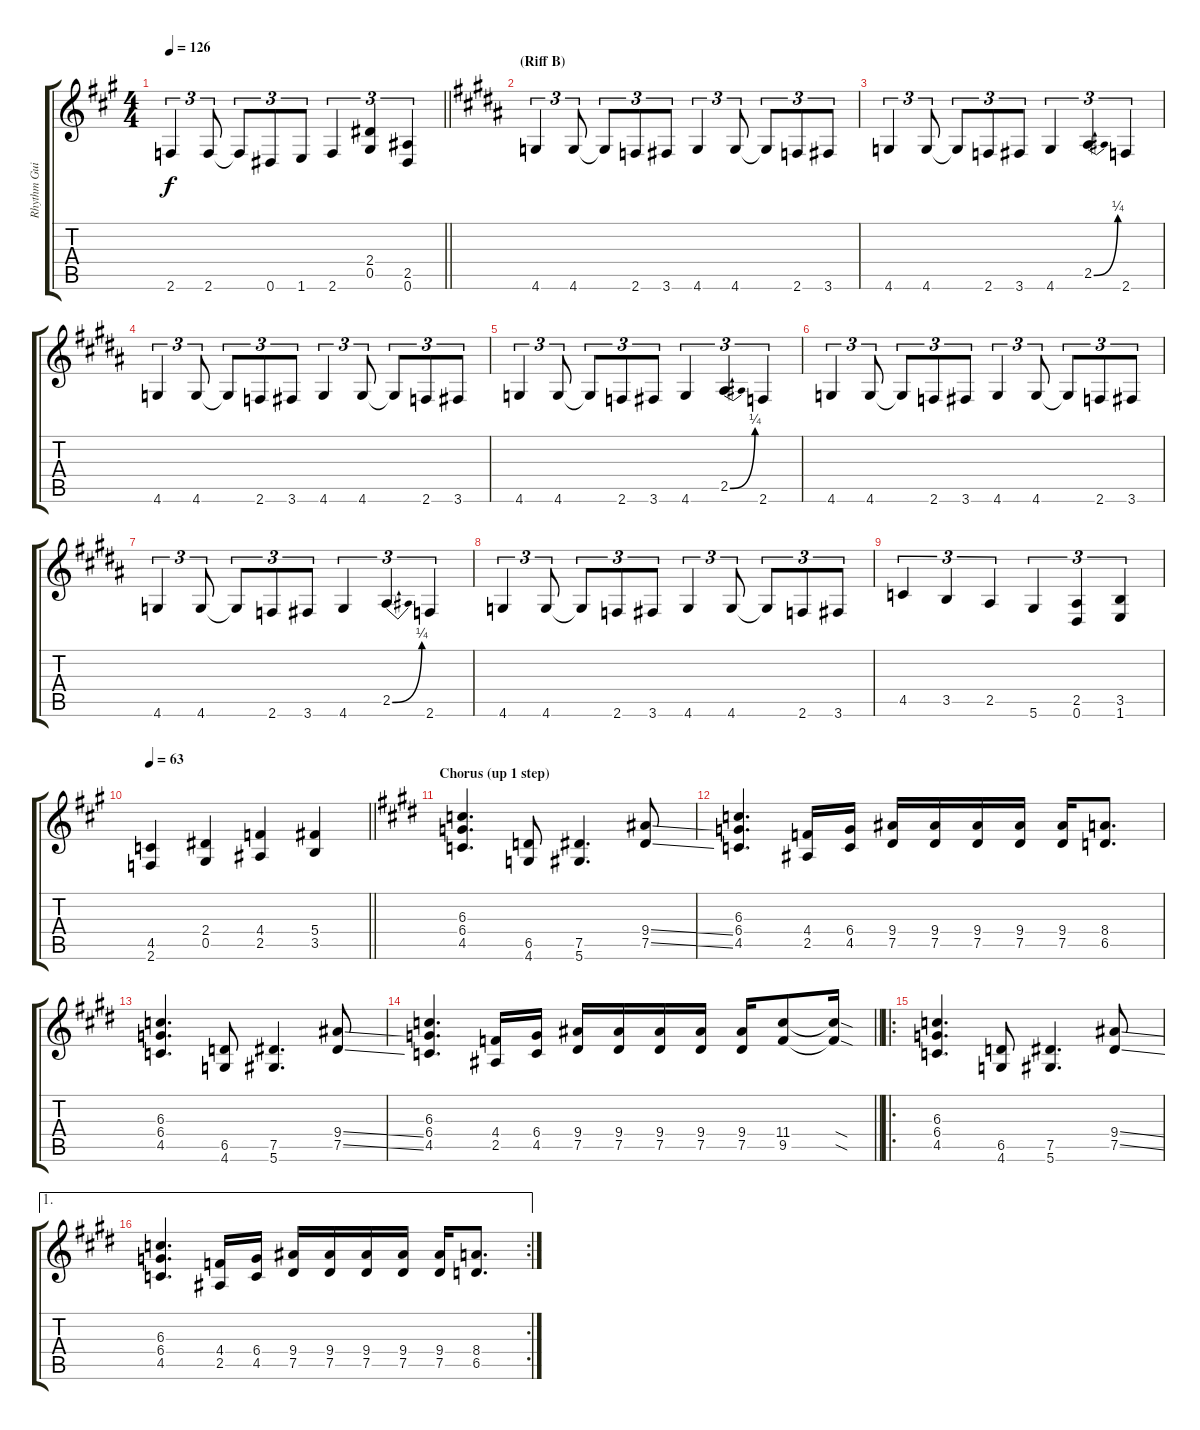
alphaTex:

\track ("Rhythm Guitar" "Rhythm Gui") {instrument distortionguitar}
\staff {score tabs}
\tuning (Eb4 Bb3 Gb3 Db3 Ab2 Eb2) {hide}
\ts (4 4)
\tempo 126
\clef g2
\barLineRight lightlight
\ks f#minor
2.6.4{tu (3 2) dy f} 2.6.8{tu (3 2)} 2.6{t}.8{tu (3 2)} 0.6.8{tu (3 2)} 1.6.8{tu (3 2)} 2.6.4{tu (3 2)} (2.4 0.5).4{tu (3 2)} (2.5 0.6).4{tu (3 2)} |
\section ("" "(Riff B)")
\ks g#minor
4.6.4{tu (3 2)} 4.6.8{tu (3 2)} 4.6{t}.8{tu (3 2)} 2.6.8{tu (3 2)} 3.6.8{tu (3 2)} 4.6.4{tu (3 2)} 4.6.8{tu (3 2)} 4.6{t}.8{tu (3 2)} 2.6.8{tu (3 2)} 3.6.8{tu (3 2)} |
4.6.4{tu (3 2)} 4.6.8{tu (3 2)} 4.6{t}.8{tu (3 2)} 2.6.8{tu (3 2)} 3.6.8{tu (3 2)} 4.6.4{tu (3 2)} 2.5{be (bend 0 0 60 1)}.4{tu (3 2)} 2.6.4{tu (3 2)} |
4.6.4{tu (3 2)} 4.6.8{tu (3 2)} 4.6{t}.8{tu (3 2)} 2.6.8{tu (3 2)} 3.6.8{tu (3 2)} 4.6.4{tu (3 2)} 4.6.8{tu (3 2)} 4.6{t}.8{tu (3 2)} 2.6.8{tu (3 2)} 3.6.8{tu (3 2)} |
4.6.4{tu (3 2)} 4.6.8{tu (3 2)} 4.6{t}.8{tu (3 2)} 2.6.8{tu (3 2)} 3.6.8{tu (3 2)} 4.6.4{tu (3 2)} 2.5{be (bend 0 0 60 1)}.4{tu (3 2)} 2.6.4{tu (3 2)} |
4.6.4{tu (3 2)} 4.6.8{tu (3 2)} 4.6{t}.8{tu (3 2)} 2.6.8{tu (3 2)} 3.6.8{tu (3 2)} 4.6.4{tu (3 2)} 4.6.8{tu (3 2)} 4.6{t}.8{tu (3 2)} 2.6.8{tu (3 2)} 3.6.8{tu (3 2)} |
4.6.4{tu (3 2)} 4.6.8{tu (3 2)} 4.6{t}.8{tu (3 2)} 2.6.8{tu (3 2)} 3.6.8{tu (3 2)} 4.6.4{tu (3 2)} 2.5{be (bend 0 0 60 1)}.4{tu (3 2)} 2.6.4{tu (3 2)} |
4.6.4{tu (3 2)} 4.6.8{tu (3 2)} 4.6{t}.8{tu (3 2)} 2.6.8{tu (3 2)} 3.6.8{tu (3 2)} 4.6.4{tu (3 2)} 4.6.8{tu (3 2)} 4.6{t}.8{tu (3 2)} 2.6.8{tu (3 2)} 3.6.8{tu (3 2)} |
4.5.4{tu (3 2)} 3.5.4{tu (3 2)} 2.5.4{tu (3 2)} 5.6.4{tu (3 2)} (2.5 0.6).4{tu (3 2)} (3.5 1.6).4{tu (3 2)} |
\tempo 63
\barLineRight lightlight
\ks f#minor
(4.5 2.6).4 (2.4 0.5).4 (4.4 2.5).4 (5.4 3.5).4 |
\section ("" "Chorus (up 1 step)")
\ks c#minor
(6.3 6.4 4.5).4{d} (6.5 4.6).8 (7.5 5.6).4{d} (9.4{ss} 7.5{ss}).8 |
(6.3 6.4 4.5).4{d} (4.4 2.5).16 (6.4 4.5).16 (9.4 7.5).16 (9.4 7.5).16 (9.4 7.5).16 (9.4 7.5).16 (9.4 7.5).16 (8.4 6.5).8{d} |
(6.3 6.4 4.5).4{d} (6.5 4.6).8 (7.5 5.6).4{d} (9.4{ss} 7.5{ss}).8 |
\barLineRight lightlight
(6.3 6.4 4.5).4{d} (4.4 2.5).16 (6.4 4.5).16 (9.4 7.5).16 (9.4 7.5).16 (9.4 7.5).16 (9.4 7.5).16 (9.4 7.5).16 (11.4 9.5).8 (11.4{sod t} 9.5{sod t}).16 |
\ro
(6.3 6.4 4.5).4{d} (6.5 4.6).8 (7.5 5.6).4{d} (9.4{ss} 7.5{ss}).8 |
\ae 1
\rc 2
(6.3 6.4 4.5).4{d} (4.4 2.5).16 (6.4 4.5).16 (9.4 7.5).16 (9.4 7.5).16 (9.4 7.5).16 (9.4 7.5).16 (9.4 7.5).16 (8.4 6.5).8{d}
